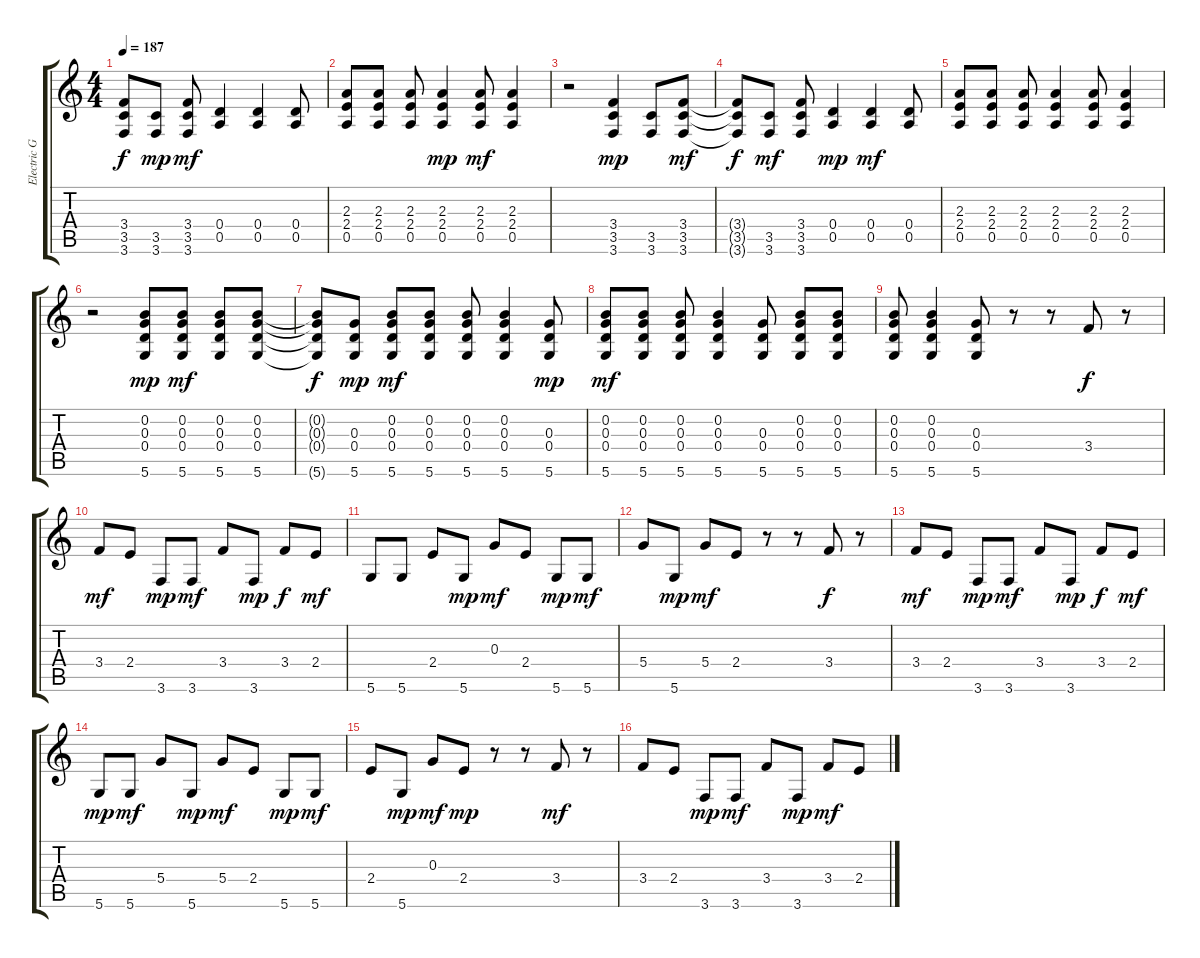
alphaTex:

\track ("Electric Guitar" "Electric G") {instrument distortionguitar}
\staff {score tabs}
\tuning (E4 B3 G3 D3 A2 D2) {hide}
\ts (4 4)
\tempo 187
\clef g2
\ks c
(3.4{t} 3.5{t} 3.6{t}).8{dy f} (3.5 3.6).8{dy mp} (3.4 3.5 3.6).8{dy mf} (0.4 0.5).4 (0.4 0.5).4 (0.4 0.5).8 |
(2.3 2.4 0.5).8 (2.3 2.4 0.5).8 (2.3 2.4 0.5).8 (2.3 2.4 0.5).4{dy mp} (2.3 2.4 0.5).8{dy mf} (2.3 2.4 0.5).4 |
r.2 (3.4 3.5 3.6).4{dy mp} (3.5 3.6).8 (3.4 3.5 3.6).8{dy mf} |
(3.4{t} 3.5{t} 3.6{t}).8{dy f} (3.5 3.6).8{dy mf} (3.4 3.5 3.6).8 (0.4 0.5).4{dy mp} (0.4 0.5).4{dy mf} (0.4 0.5).8 |
(2.3 2.4 0.5).8 (2.3 2.4 0.5).8 (2.3 2.4 0.5).8 (2.3 2.4 0.5).4 (2.3 2.4 0.5).8 (2.3 2.4 0.5).4 |
r.2 (0.2 0.3 0.4 5.6).8{dy mp} (0.2 0.3 0.4 5.6).8{dy mf} (0.2 0.3 0.4 5.6).8 (0.2 0.3 0.4 5.6).8 |
(0.2{t} 0.3{t} 0.4{t} 5.6{t}).8{dy f} (0.3 0.4 5.6).8{dy mp} (0.2 0.3 0.4 5.6).8{dy mf} (0.2 0.3 0.4 5.6).8 (0.2 0.3 0.4 5.6).8 (0.2 0.3 0.4 5.6).4 (0.3 0.4 5.6).8{dy mp} |
(0.2 0.3 0.4 5.6).8{dy mf} (0.2 0.3 0.4 5.6).8 (0.2 0.3 0.4 5.6).8 (0.2 0.3 0.4 5.6).4 (0.3 0.4 5.6).8 (0.2 0.3 0.4 5.6).8 (0.2 0.3 0.4 5.6).8 |
(0.2 0.3 0.4 5.6).8 (0.2 0.3 0.4 5.6).4 (0.3 0.4 5.6).8 r.8{instrument electricguitarmuted} r.8 3.4.8{dy f instrument distortionguitar} r.8{instrument electricguitarmuted} |
3.4.8{dy mf instrument distortionguitar} 2.4.8 3.6.8{dy mp instrument electricguitarmuted} 3.6.8{dy mf} 3.4.8{instrument distortionguitar} 3.6.8{dy mp instrument electricguitarmuted} 3.4.8{dy f instrument distortionguitar} 2.4.8{dy mf} |
5.6.8{instrument electricguitarmuted} 5.6.8 2.4.8{instrument distortionguitar} 5.6.8{dy mp instrument electricguitarmuted} 0.3.8{dy mf instrument distortionguitar} 2.4.8 5.6.8{dy mp instrument electricguitarmuted} 5.6.8{dy mf} |
5.4.8{instrument distortionguitar} 5.6.8{dy mp instrument electricguitarmuted} 5.4.8{dy mf instrument distortionguitar} 2.4.8 r.8{instrument electricguitarmuted} r.8 3.4.8{dy f instrument distortionguitar} r.8{instrument electricguitarmuted} |
3.4.8{dy mf instrument distortionguitar} 2.4.8 3.6.8{dy mp instrument electricguitarmuted} 3.6.8{dy mf} 3.4.8{instrument distortionguitar} 3.6.8{dy mp instrument electricguitarmuted} 3.4.8{dy f instrument distortionguitar} 2.4.8{dy mf} |
5.6.8{dy mp instrument electricguitarmuted} 5.6.8{dy mf} 5.4.8{instrument distortionguitar} 5.6.8{dy mp instrument electricguitarmuted} 5.4.8{dy mf instrument distortionguitar} 2.4.8 5.6.8{dy mp instrument electricguitarmuted} 5.6.8{dy mf} |
2.4.8{instrument distortionguitar} 5.6.8{dy mp instrument electricguitarmuted} 0.3.8{dy mf instrument distortionguitar} 2.4.8{dy mp} r.8{instrument electricguitarmuted} r.8 3.4.8{dy mf instrument distortionguitar} r.8{instrument electricguitarmuted} |
3.4.8{instrument distortionguitar} 2.4.8 3.6.8{dy mp instrument electricguitarmuted} 3.6.8{dy mf} 3.4.8{instrument distortionguitar} 3.6.8{dy mp instrument electricguitarmuted} 3.4.8{dy mf instrument distortionguitar} 2.4.8
